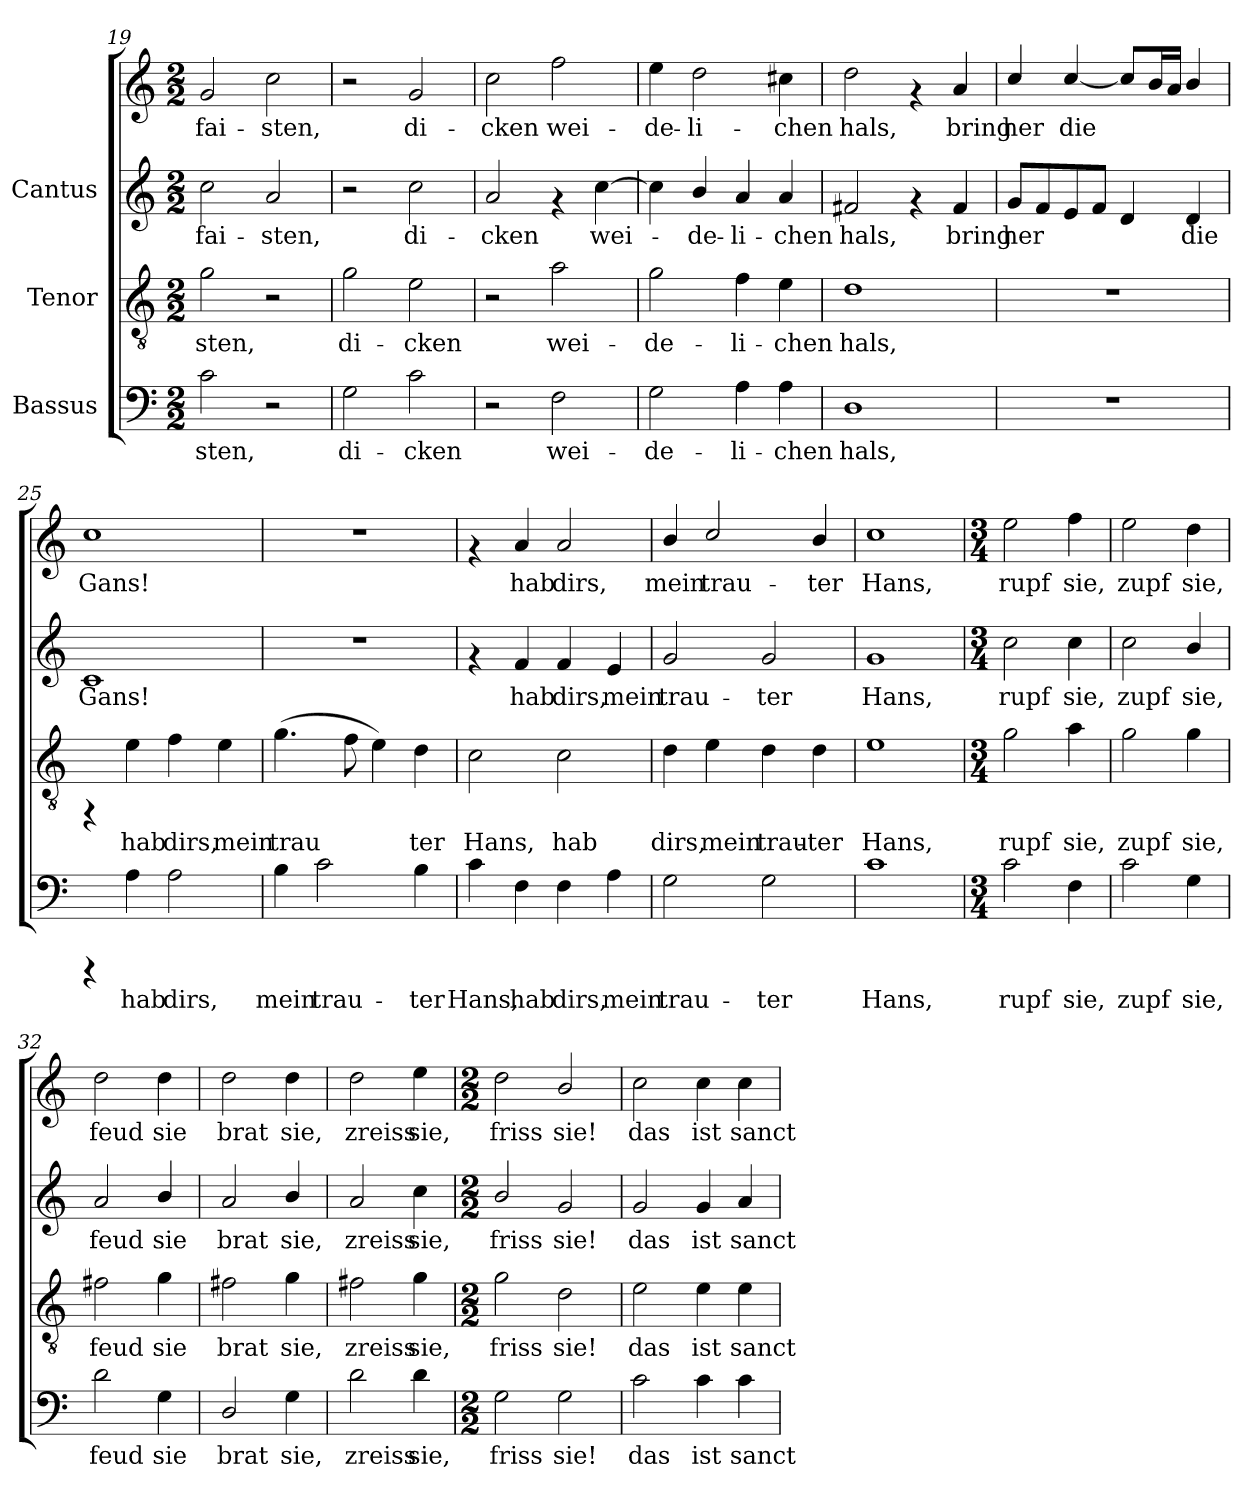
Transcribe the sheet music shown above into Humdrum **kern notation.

**kern	**text	**kern	**text	**kern	**text	**kern	**text
*part3	*part3	*part2	*part2	*part1	*part1	*part1	*part1
*staff4	*staff4	*staff3	*staff3	*staff2	*staff2	*staff1	*staff1
*I"Bassus	*	*I"Tenor	*	*I"Cantus	*	*	*
*clefF4	*	*clefGv2	*	*clefG2	*	*clefG2	*
*M2/2	*	*M2/2	*	*M2/2	*	*M2/2	*
=19	=19	=19	=19	=19	=19	=19	=19
!	!LO:LY:b:cj	!	!LO:LY:b:cj	!	!LO:LY:b:cj	!	!LO:LY:b:cj
2c\	-sten,	2g\	-sten,	2cc\	fai-	2g/	fai-
!	!	!	!	!	!LO:LY:b:cj	!	!LO:LY:b:cj
2r	.	2r	.	2a/	-sten,	2cc\	-sten,
!!LO:LB:g=z
=20	=20	=20	=20	=20	=20	=20	=20
!	!LO:LY:b:cj	!	!LO:LY:b:cj	!	!	!	!
2G\	di-	2g\	di-	2r	.	2r	.
!	!LO:LY:b:cj	!	!LO:LY:b:cj	!	!LO:LY:b:cj	!	!LO:LY:b:cj
2c\	-cken	2e\	-cken	2cc\	-di-	2g/	di-
=21	=21	=21	=21	=21	=21	=21	=21
!	!	!	!	!	!LO:LY:b:cj	!	!LO:LY:b:cj
2r	.	2r	.	2a/	-cken	2cc\	-cken
!	!LO:LY:b:cj	!	!LO:LY:b:cj	!	!	!	!LO:LY:b:cj
2F\	wei-	2a\	wei-	4rf	.	2ff\	wei-
!	!	!	!	!	!LO:LY:b:cj	!	!
.	.	.	.	[>4cc\	wei-	.	.
=22	=22	=22	=22	=22	=22	=22	=22
!	!LO:LY:b:cj	!	!LO:LY:b:cj	!	!LO:LY:b:cj	!	!LO:LY:b:cj
2G\	-de-	2g\	-de-	4cc\]	.	4ee\	-de-
!	!	!	!	!	!LO:LY:b:cj	!	!LO:LY:b:cj
.	.	.	.	4b/	de-	2dd\	-li-
!	!LO:LY:b:cj	!	!LO:LY:b:cj	!	!LO:LY:b:cj	!	!
4A\	-li-	4f\	-li-	4a/	-li-	.	.
!	!LO:LY:b:cj	!	!LO:LY:b:cj	!	!LO:LY:b:cj	!	!LO:LY:b:cj
4A\	-chen	4e\	-chen	4a/	-chen	4cc#X\	-chen
=23	=23	=23	=23	=23	=23	=23	=23
!	!LO:LY:b:cj	!	!LO:LY:b:cj	!	!LO:LY:b:cj	!	!LO:LY:b:cj
1D	hals,	1d	hals,	2f#X/	hals,	2dd\	hals,
.	.	.	.	4rf	.	4rf	.
!	!	!	!	!	!LO:LY:b:cj	!	!LO:LY:b:cj
.	.	.	.	4f#/	bring	4a/	bring
=24	=24	=24	=24	=24	=24	=24	=24
!	!	!	!	!	!LO:LY:b:cj	!	!LO:LY:b:cj
1r	.	1r	.	8g/L	her	4cc/	her
!	!	!	!	!	!LO:LY:b:cj	!	!
.	.	.	.	8f/	.	.	.
!	!	!	!	!	!LO:LY:b:cj	!	!LO:LY:b:cj
.	.	.	.	8e/	.	[<4cc/	die
!	!	!	!	!	!LO:LY:b:cj	!	!
.	.	.	.	8f/J	.	.	.
!	!	!	!	!	!LO:LY:b:cj	!	!LO:LY:b:cj
.	.	.	.	4d/	.	8cc/L]	.
!	!	!	!	!	!	!	!LO:LY:b:cj
.	.	.	.	.	.	16b/	.
!	!	!	!	!	!	!	!LO:LY:b:cj
.	.	.	.	.	.	16a/J	.
!	!	!	!	!	!LO:LY:b:cj	!	!LO:LY:b:cj
.	.	.	.	4d/	die	4b/	.
!!LO:LB:g=z
=25	=25	=25	=25	=25	=25	=25	=25
!	!	!	!	!	!LO:LY:b:cj	!	!LO:LY:b:cj
4rCCC	.	4rFF	.	1c	Gans!	1cc	Gans!
!	!LO:LY:b:cj	!	!LO:LY:b:cj	!	!	!	!
4A\	hab	4e\	hab	.	.	.	.
!	!LO:LY:b:cj	!	!LO:LY:b:cj	!	!	!	!
2A\	dirs,	4f\	dirs,	.	.	.	.
!	!	!	!LO:LY:b:cj	!	!	!	!
.	.	4e\	mein	.	.	.	.
=26	=26	=26	=26	=26	=26	=26	=26
!	!LO:LY:b:cj	!	!LO:LY:b:cj	!	!	!	!
4B\	mein	(>4.g\	trau-	1r	.	1r	.
!	!LO:LY:b:cj	!	!	!	!	!	!
2c\	trau-	.	.	.	.	.	.
!	!	!	!LO:LY:b:cj	!	!	!	!
.	.	8f\	-	.	.	.	.
!	!	!	!LO:LY:b:cj	!	!	!	!
.	.	4e\)	.	.	.	.	.
!	!LO:LY:b:cj	!	!LO:LY:b:cj	!	!	!	!
4B\	-ter	4d\	ter	.	.	.	.
=27	=27	=27	=27	=27	=27	=27	=27
!	!LO:LY:b:cj	!	!LO:LY:b:cj	!	!	!	!
4c\	Hans,	2c\	Hans,	4rf	.	4rf	.
!	!LO:LY:b:cj	!	!	!	!LO:LY:b:cj	!	!LO:LY:b:cj
4F\	hab	.	.	4f/	hab	4a/	hab
!	!LO:LY:b:cj	!	!LO:LY:b:cj	!	!LO:LY:b:cj	!	!LO:LY:b:cj
4F\	dirs,	2c\	hab	4f/	dirs,	2a/	dirs,
!	!LO:LY:b:cj	!	!	!	!LO:LY:b:cj	!	!
4A\	mein	.	.	4e/	mein	.	.
=28	=28	=28	=28	=28	=28	=28	=28
!	!LO:LY:b:cj	!	!LO:LY:b:cj	!	!LO:LY:b:cj	!	!LO:LY:b:cj
2G\	trau-	4d\	dirs,	2g/	trau-	4b/	mein
!	!	!	!LO:LY:b:cj	!	!	!	!LO:LY:b:cj
.	.	4e\	mein	.	.	2cc/	trau-
!	!LO:LY:b:cj	!	!LO:LY:b:cj	!	!LO:LY:b:cj	!	!
2G\	-ter	4d\	trau-	2g/	-ter	.	.
!	!	!	!LO:LY:b:cj	!	!	!	!LO:LY:b:cj
.	.	4d\	-ter	.	.	4b/	-ter
=29	=29	=29	=29	=29	=29	=29	=29
!	!LO:LY:b:cj	!	!LO:LY:b:cj	!	!LO:LY:b:cj	!	!LO:LY:b:cj
1c	Hans,	1e	Hans,	1g	Hans,	1cc	Hans,
!!LO:LB:g=z
=30	=30	=30	=30	=30	=30	=30	=30
*M3/4	*	*M3/4	*	*M3/4	*	*M3/4	*
*	*	*	*	*	*	*MM135	*
!	!LO:LY:b:cj	!	!LO:LY:b:cj	!	!LO:LY:b:cj	!	!LO:LY:b:cj
2c\	rupf	2g\	rupf	2cc\	rupf	2ee\	rupf
!	!LO:LY:b:cj	!	!LO:LY:b:cj	!	!LO:LY:b:cj	!	!LO:LY:b:cj
4F\	sie,	4a\	sie,	4cc\	sie,	4ff\	sie,
=31	=31	=31	=31	=31	=31	=31	=31
!	!LO:LY:b:cj	!	!LO:LY:b:cj	!	!LO:LY:b:cj	!	!LO:LY:b:cj
2c\	zupf	2g\	zupf	2cc\	zupf	2ee\	zupf
!	!LO:LY:b:cj	!	!LO:LY:b:cj	!	!LO:LY:b:cj	!	!LO:LY:b:cj
4G\	sie,	4g\	sie,	4b/	sie,	4dd\	sie,
=32	=32	=32	=32	=32	=32	=32	=32
!	!LO:LY:b:cj	!	!LO:LY:b:cj	!	!LO:LY:b:cj	!	!LO:LY:b:cj
2d\	feud	2f#X\	feud	2a/	feud	2dd\	feud
!	!LO:LY:b:cj	!	!LO:LY:b:cj	!	!LO:LY:b:cj	!	!LO:LY:b:cj
4G\	sie	4g\	sie	4b/	sie	4dd\	sie
=33	=33	=33	=33	=33	=33	=33	=33
!	!LO:LY:b:cj	!	!LO:LY:b:cj	!	!LO:LY:b:cj	!	!LO:LY:b:cj
2D/	brat	2f#X\	brat	2a/	brat	2dd\	brat
!	!LO:LY:b:cj	!	!LO:LY:b:cj	!	!LO:LY:b:cj	!	!LO:LY:b:cj
4G\	sie,	4g\	sie,	4b/	sie,	4dd\	sie,
=34	=34	=34	=34	=34	=34	=34	=34
!	!LO:LY:b:cj	!	!LO:LY:b:cj	!	!LO:LY:b:cj	!	!LO:LY:b:cj
2d\	zreiss	2f#X\	zreiss	2a/	zreiss	2dd\	zreiss
!	!LO:LY:b:cj	!	!LO:LY:b:cj	!	!LO:LY:b:cj	!	!LO:LY:b:cj
4d\	sie,	4g\	sie,	4cc\	sie,	4ee\	sie,
=35	=35	=35	=35	=35	=35	=35	=35
*M2/2	*	*M2/2	*	*M2/2	*	*M2/2	*
*	*	*	*	*	*	*MM180	*
!	!LO:LY:b:cj	!	!LO:LY:b:cj	!	!LO:LY:b:cj	!	!LO:LY:b:cj
2G\	friss	2g\	friss	2b/	friss	2dd\	friss
!	!LO:LY:b:cj	!	!LO:LY:b:cj	!	!LO:LY:b:cj	!	!LO:LY:b:cj
2G\	sie!	2d\	sie!	2g/	sie!	2b/	sie!
=36	=36	=36	=36	=36	=36	=36	=36
!	!LO:LY:b:cj	!	!LO:LY:b:cj	!	!LO:LY:b:cj	!	!LO:LY:b:cj
2c\	das	2e\	das	2g/	das	2cc\	das
!	!LO:LY:b:cj	!	!LO:LY:b:cj	!	!LO:LY:b:cj	!	!LO:LY:b:cj
4c\	ist	4e\	ist	4g/	ist	4cc\	ist
!	!LO:LY:b:cj	!	!LO:LY:b:cj	!	!LO:LY:b:cj	!	!LO:LY:b:cj
4c\	sanct	4e\	sanct	4a/	sanct	4cc\	sanct
=	=	=	=	=	=	=	=
*-	*-	*-	*-	*-	*-	*-	*-
